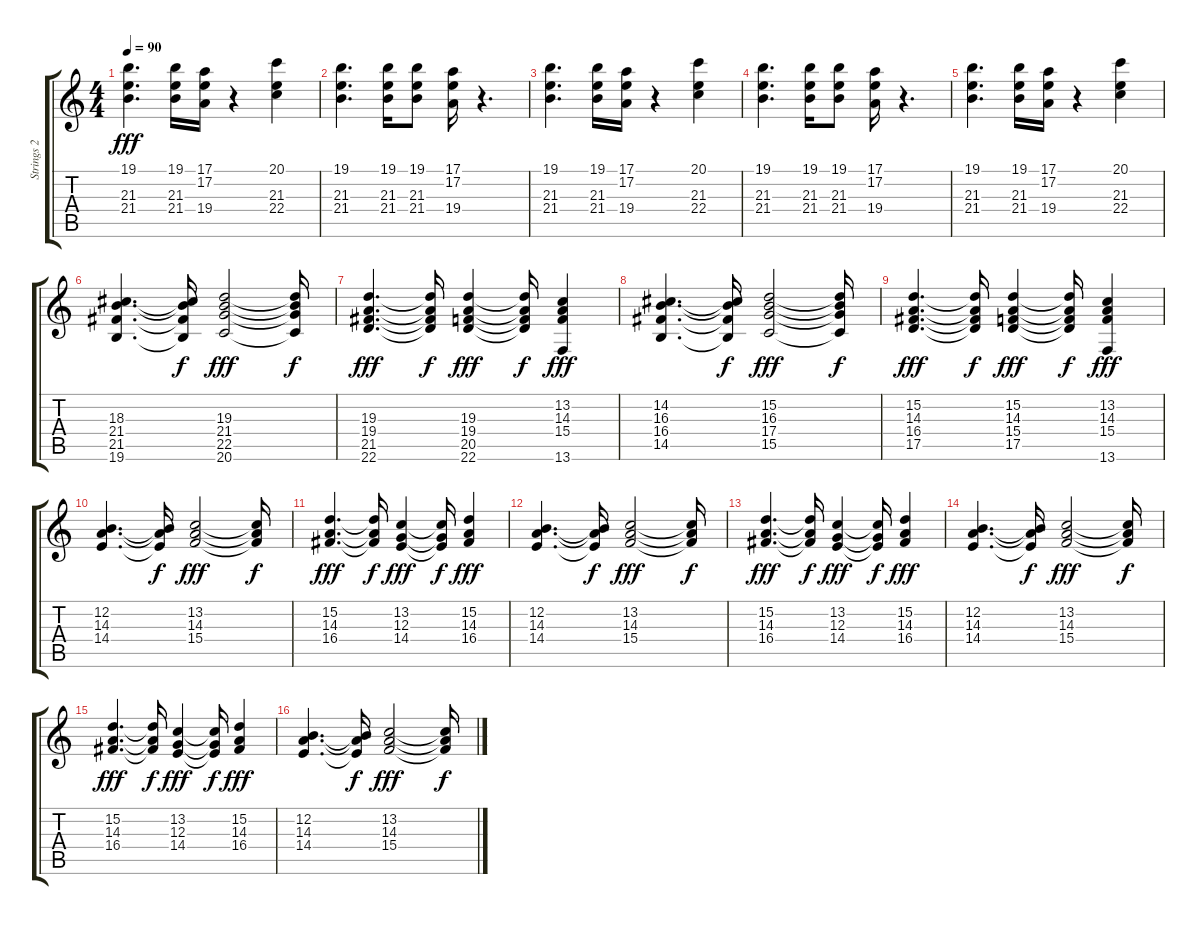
\track ("Strings 2" "Strings 2") {instrument stringensemble1}
\staff {score tabs}
\tuning (E4 B3 G3 D3 A2 E2) {hide}
\ts (4 4)
\tempo 90
\clef g2
\ks c
(19.1 21.3 21.4).4{d dy fff} (19.1 21.3 21.4).16 (17.1 17.2 19.4).16 r.4 (20.1 21.3 22.4).4 |
(19.1 21.3 21.4).4{d volume 8} (19.1 21.3 21.4).16 (19.1 21.3 21.4).8 (17.1 17.2 19.4).16 r.4{d} |
(19.1 21.3 21.4).4{d} (19.1 21.3 21.4).16 (17.1 17.2 19.4).16 r.4 (20.1 21.3 22.4).4 |
(19.1 21.3 21.4).4{d} (19.1 21.3 21.4).16 (19.1 21.3 21.4).8 (17.1 17.2 19.4).16 r.4{d} |
(19.1 21.3 21.4).4{d} (19.1 21.3 21.4).16 (17.1 17.2 19.4).16 r.4 (20.1 21.3 22.4).4 |
(18.3 21.4 21.5 19.6).4{d} (18.3{t} 21.4{t} 21.5{t} 19.6{t}).16{dy f} (19.3 21.4 22.5 20.6).2{dy fff} (19.3{t} 21.4{t} 22.5{t} 20.6{t}).16{dy f} |
(19.3 19.4 21.5 22.6).4{d dy fff} (19.3{t} 19.4{t} 21.5{t} 22.6{t}).16{dy f} (19.3 19.4 20.5 22.6).4{dy fff} (19.3{t} 19.4{t} 20.5{t} 22.6{t}).16{dy f} (13.2 14.3 15.4 13.6).4{dy fff} |
(14.2 16.3 16.4 14.5).4{d} (14.2{t} 16.3{t} 16.4{t} 14.5{t}).16{dy f} (15.2 16.3 17.4 15.5).2{dy fff} (15.2{t} 16.3{t} 17.4{t} 15.5{t}).16{dy f} |
(15.2 14.3 16.4 17.5).4{d dy fff} (15.2{t} 14.3{t} 16.4{t} 17.5{t}).16{dy f} (15.2 14.3 15.4 17.5).4{dy fff} (15.2{t} 14.3{t} 15.4{t} 17.5{t}).16{dy f} (13.2 14.3 15.4 13.6).4{dy fff} |
(12.2 14.3 14.4).4{d} (12.2{t} 14.3{t} 14.4{t}).16{dy f} (13.2 14.3 15.4).2{dy fff} (13.2{t} 14.3{t} 15.4{t}).16{dy f} |
(15.2 14.3 16.4).4{d dy fff} (15.2{t} 14.3{t} 16.4{t}).16{dy f} (13.2 12.3 14.4).4{dy fff} (13.2{t} 12.3{t} 14.4{t}).16{dy f} (15.2 14.3 16.4).4{dy fff} |
(12.2 14.3 14.4).4{d} (12.2{t} 14.3{t} 14.4{t}).16{dy f} (13.2 14.3 15.4).2{dy fff} (13.2{t} 14.3{t} 15.4{t}).16{dy f} |
(15.2 14.3 16.4).4{d dy fff} (15.2{t} 14.3{t} 16.4{t}).16{dy f} (13.2 12.3 14.4).4{dy fff} (13.2{t} 12.3{t} 14.4{t}).16{dy f} (15.2 14.3 16.4).4{dy fff} |
(12.2 14.3 14.4).4{d} (12.2{t} 14.3{t} 14.4{t}).16{dy f} (13.2 14.3 15.4).2{dy fff} (13.2{t} 14.3{t} 15.4{t}).16{dy f} |
(15.2 14.3 16.4).4{d dy fff} (15.2{t} 14.3{t} 16.4{t}).16{dy f} (13.2 12.3 14.4).4{dy fff} (13.2{t} 12.3{t} 14.4{t}).16{dy f} (15.2 14.3 16.4).4{dy fff} |
(12.2 14.3 14.4).4{d} (12.2{t} 14.3{t} 14.4{t}).16{dy f} (13.2 14.3 15.4).2{dy fff} (13.2{t} 14.3{t} 15.4{t}).16{dy f}
